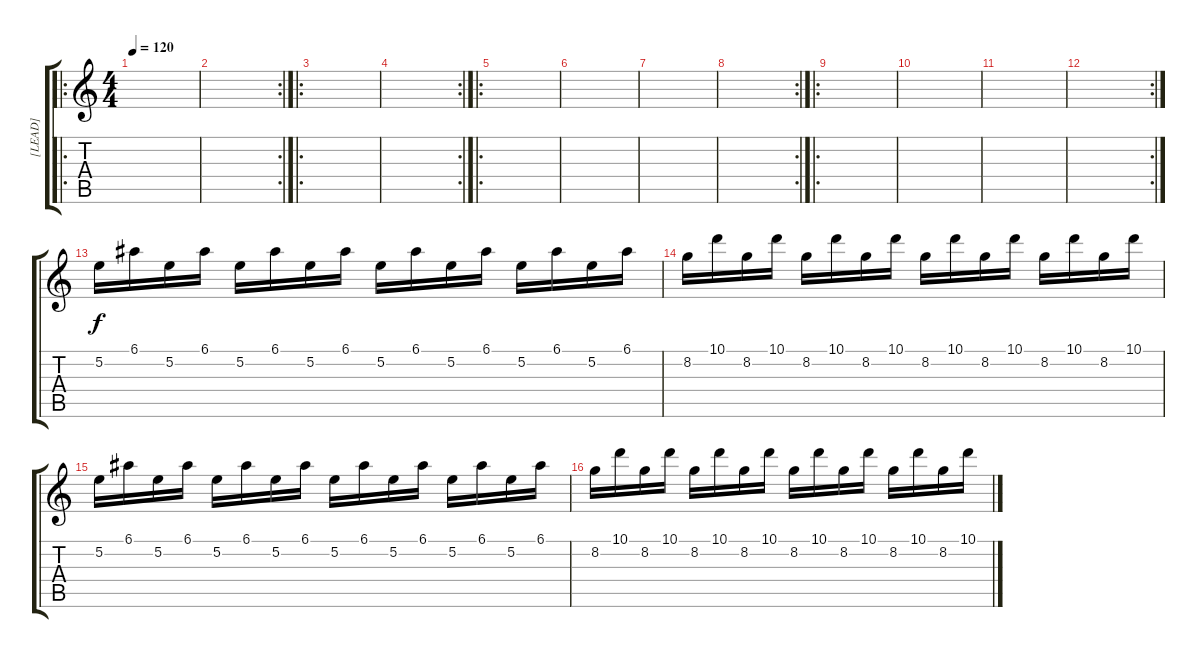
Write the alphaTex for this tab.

\track ("[LEAD]" "[LEAD]") {instrument overdrivenguitar}
\staff {score tabs}
\tuning (E4 B3 G3 D3 A2 E2) {hide}
\ro
\ts (4 4)
\tempo 120
\clef g2
\ks c
|
\rc 2
|
\ro
|
\rc 2
|
\ro
|
|
|
\rc 2
|
\ro
|
|
|
\rc 2
|
5.2.16 6.1.16 5.2.16 6.1.16 5.2.16 6.1.16 5.2.16 6.1.16 5.2.16 6.1.16 5.2.16 6.1.16 5.2.16 6.1.16 5.2.16 6.1.16 |
8.2.16 10.1.16 8.2.16 10.1.16 8.2.16 10.1.16 8.2.16 10.1.16 8.2.16 10.1.16 8.2.16 10.1.16 8.2.16 10.1.16 8.2.16 10.1.16 |
5.2.16 6.1.16 5.2.16 6.1.16 5.2.16 6.1.16 5.2.16 6.1.16 5.2.16 6.1.16 5.2.16 6.1.16 5.2.16 6.1.16 5.2.16 6.1.16 |
8.2.16 10.1.16 8.2.16 10.1.16 8.2.16 10.1.16 8.2.16 10.1.16 8.2.16 10.1.16 8.2.16 10.1.16 8.2.16 10.1.16 8.2.16 10.1.16
